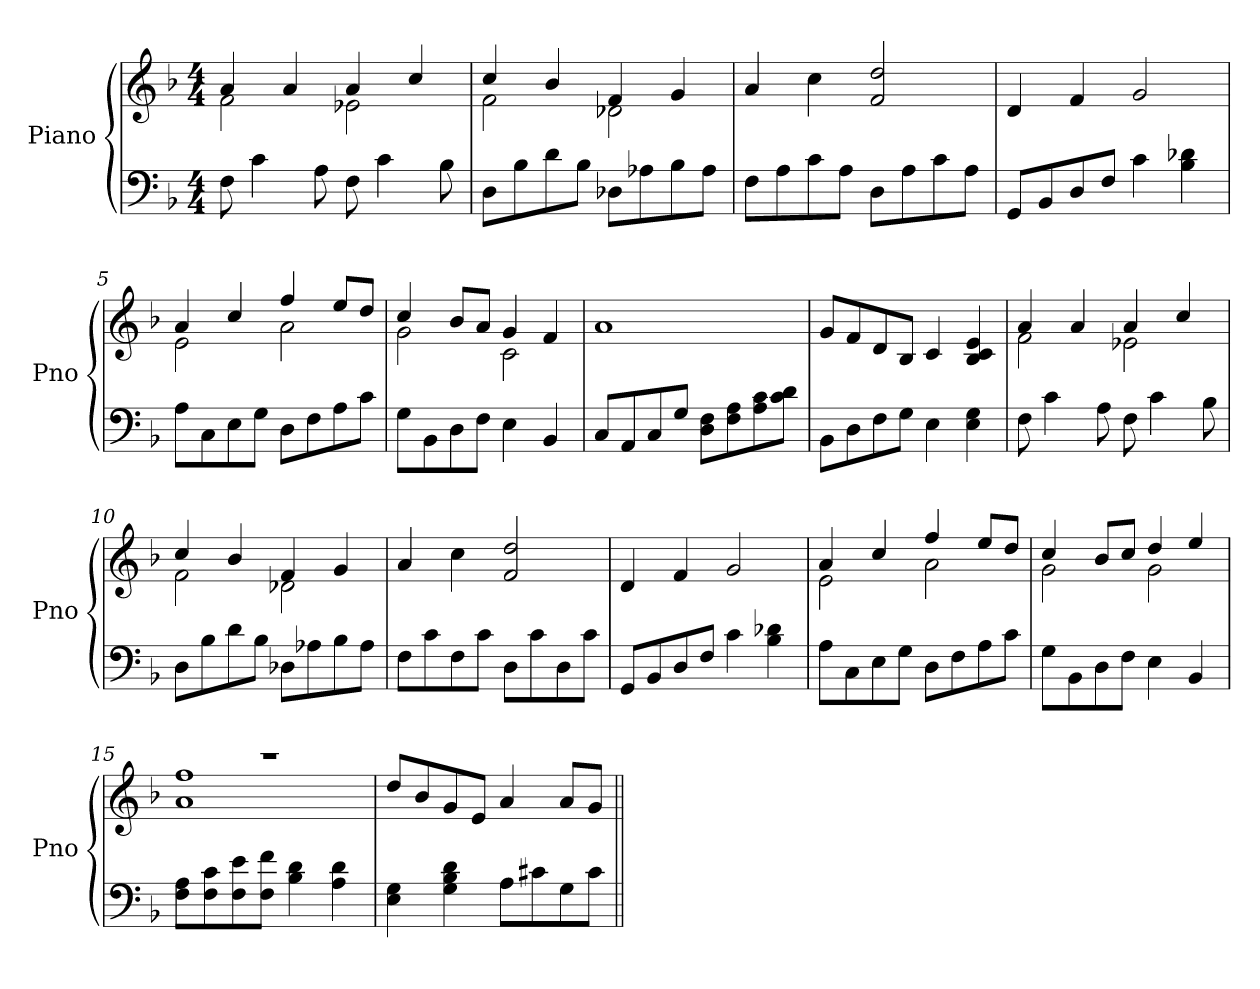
**kern	**kern
*part1	*part1
*staff2	*staff1
*I"Piano	*
*I'Pno	*
*clefF4	*clefG2
*k[b-]	*k[b-]
*F:	*F:
*M4/4	*M4/4
=1	=1
*	*^
8F\	4a/	2f\
4c\	.	.
.	4a/	.
8A\	.	.
8F\	4a/	2e-X\
4c\	.	.
.	4cc/	.
8B-\	.	.
=2	=2	=2
8D\L	4cc/	2f\
8B-\	.	.
8d\	4b-/	.
8B-\J	.	.
8D-X\L	4f/	2d-X\
8A-X\	.	.
8B-\	4g/	.
8A-\J	.	.
*	*v	*v
=3	=3
8F\L	4a/
8A\	.
8c\	4cc\
8A\J	.
8D\L	2f/ 2dd/
8A\	.
8c\	.
8A\J	.
=4	=4
8GG/L	4d/
8BB-/	.
8D/	4f/
8F/J	.
4c\	2g/
4B-\ 4d-X\	.
!!LO:LB:g=z
=5	=5
*	*^
8A\L	4a/	2e\
8C\	.	.
8E\	4cc/	.
8G\J	.	.
8D\L	4ff/	2a\
8F\	.	.
8A\	8ee/L	.
8c\J	8dd/J	.
=6	=6	=6
8G\L	4cc/	2g\
8BB-\	.	.
8D\	8b-/L	.
8F\J	8a/J	.
4E\	4g/	2c\
4BB-/	4f/	.
*	*v	*v
=7	=7
8C/L	1a
8AA/	.
8C/	.
8G/J	.
8D\ 8F\L	.
8F\ 8A\	.
8A\ 8c\	.
8c\ 8d\J	.
=8	=8
8BB-\L	8g/L
8D\	8f/
8F\	8d/
8G\J	8B-/J
4E\	4c/
4E\ 4G\	4B-/ 4c/ 4e/
!!LO:LB:g=z
=9	=9
*	*^
8F\	4a/	2f\
4c\	.	.
.	4a/	.
8A\	.	.
8F\	4a/	2e-X\
4c\	.	.
.	4cc/	.
8B-\	.	.
=10	=10	=10
8D\L	4cc/	2f\
8B-\	.	.
8d\	4b-/	.
8B-\J	.	.
8D-X\L	4f/	2d-X\
8A-X\	.	.
8B-\	4g/	.
8A-\J	.	.
*	*v	*v
=11	=11
8F\L	4a/
8c\	.
8F\	4cc\
8c\J	.
8D\L	2f/ 2dd/
8c\	.
8D\	.
8c\J	.
=12	=12
8GG/L	4d/
8BB-/	.
8D/	4f/
8F/J	.
4c\	2g/
4B-\ 4d-X\	.
!!LO:LB:g=z
=13	=13
*	*^
8A\L	4a/	2e\
8C\	.	.
8E\	4cc/	.
8G\J	.	.
8D\L	4ff/	2a\
8F\	.	.
8A\	8ee/L	.
8c\J	8dd/J	.
=14	=14	=14
8G\L	4cc/	2g\
8BB-\	.	.
8D\	8b-/L	.
8F\J	8cc/J	.
4E\	4dd/	2g\
4BB-/	4ee/	.
=15	=15	=15
8F\ 8A\L	1r	1a 1ff
8F\ 8c\	.	.
8F\ 8e\	.	.
8F\ 8f\J	.	.
4B-\ 4d\	.	.
4A\ 4d\	.	.
*	*v	*v
=16	=16
4E\ 4G\	8dd/L
.	8b-/
4G\ 4B-\ 4d\	8g/
.	8e/J
8A\L	4a/
8c#X\	.
8G\	8a/L
8c#\J	8g/J
=||	=||
*-	*-
